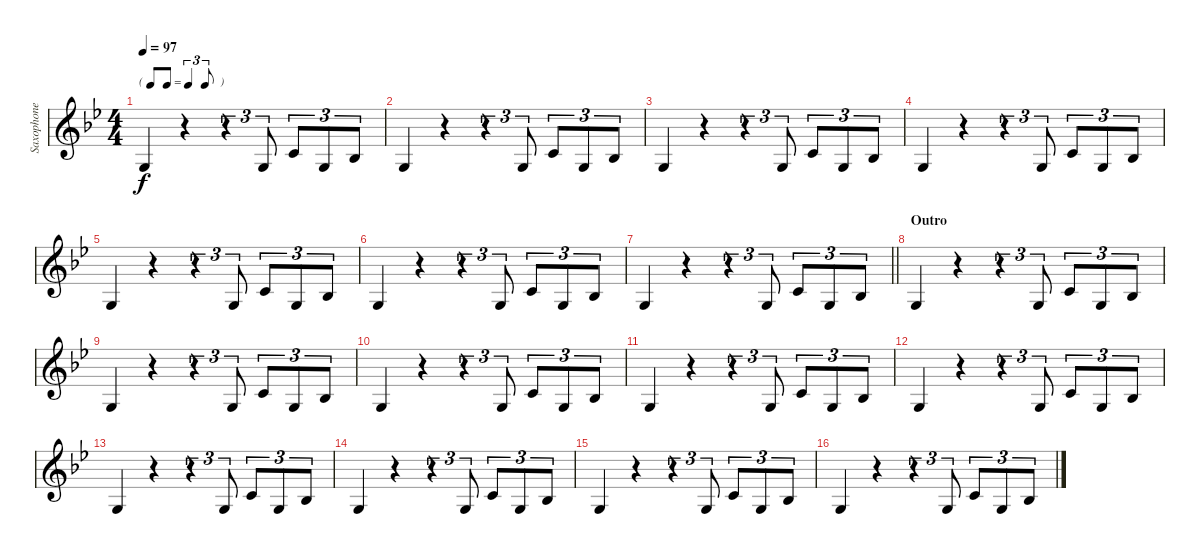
\track ("Saxophone" "Saxophone") {instrument tenorsax}
\staff {score}
\tuning (E4 B3 G3 D3 A2 E2) {hide}
\ts (4 4)
\tf triplet8th
\tempo 97
\clef g2
\ks bb
0.3.4{dy f} r.4 r.4{tu (3 2)} 0.3.8{tu (3 2)} 1.2.8{tu (3 2)} 0.3.8{tu (3 2)} 3.3.8{tu (3 2)} |
0.3.4 r.4 r.4{tu (3 2)} 0.3.8{tu (3 2)} 1.2.8{tu (3 2)} 0.3.8{tu (3 2)} 3.3.8{tu (3 2)} |
0.3.4 r.4 r.4{tu (3 2)} 0.3.8{tu (3 2)} 1.2.8{tu (3 2)} 0.3.8{tu (3 2)} 3.3.8{tu (3 2)} |
0.3.4 r.4 r.4{tu (3 2)} 0.3.8{tu (3 2)} 1.2.8{tu (3 2)} 0.3.8{tu (3 2)} 3.3.8{tu (3 2)} |
0.3.4 r.4 r.4{tu (3 2)} 0.3.8{tu (3 2)} 1.2.8{tu (3 2)} 0.3.8{tu (3 2)} 3.3.8{tu (3 2)} |
0.3.4 r.4 r.4{tu (3 2)} 0.3.8{tu (3 2)} 1.2.8{tu (3 2)} 0.3.8{tu (3 2)} 3.3.8{tu (3 2)} |
\barLineRight lightlight
0.3.4 r.4 r.4{tu (3 2)} 0.3.8{tu (3 2)} 1.2.8{tu (3 2)} 0.3.8{tu (3 2)} 3.3.8{tu (3 2)} |
\section ("" "Outro")
0.3.4 r.4 r.4{tu (3 2)} 0.3.8{tu (3 2)} 1.2.8{tu (3 2)} 0.3.8{tu (3 2)} 3.3.8{tu (3 2)} |
0.3.4 r.4 r.4{tu (3 2)} 0.3.8{tu (3 2)} 1.2.8{tu (3 2)} 0.3.8{tu (3 2)} 3.3.8{tu (3 2)} |
0.3.4 r.4 r.4{tu (3 2)} 0.3.8{tu (3 2)} 1.2.8{tu (3 2)} 0.3.8{tu (3 2)} 3.3.8{tu (3 2)} |
0.3.4 r.4 r.4{tu (3 2)} 0.3.8{tu (3 2)} 1.2.8{tu (3 2)} 0.3.8{tu (3 2)} 3.3.8{tu (3 2)} |
0.3.4 r.4 r.4{tu (3 2)} 0.3.8{tu (3 2)} 1.2.8{tu (3 2)} 0.3.8{tu (3 2)} 3.3.8{tu (3 2)} |
0.3.4 r.4 r.4{tu (3 2)} 0.3.8{tu (3 2)} 1.2.8{tu (3 2)} 0.3.8{tu (3 2)} 3.3.8{tu (3 2)} |
0.3.4 r.4 r.4{tu (3 2)} 0.3.8{tu (3 2)} 1.2.8{tu (3 2)} 0.3.8{tu (3 2)} 3.3.8{tu (3 2)} |
0.3.4 r.4 r.4{tu (3 2)} 0.3.8{tu (3 2)} 1.2.8{tu (3 2)} 0.3.8{tu (3 2)} 3.3.8{tu (3 2)} |
0.3.4 r.4 r.4{tu (3 2)} 0.3.8{tu (3 2)} 1.2.8{tu (3 2)} 0.3.8{tu (3 2)} 3.3.8{tu (3 2)}
